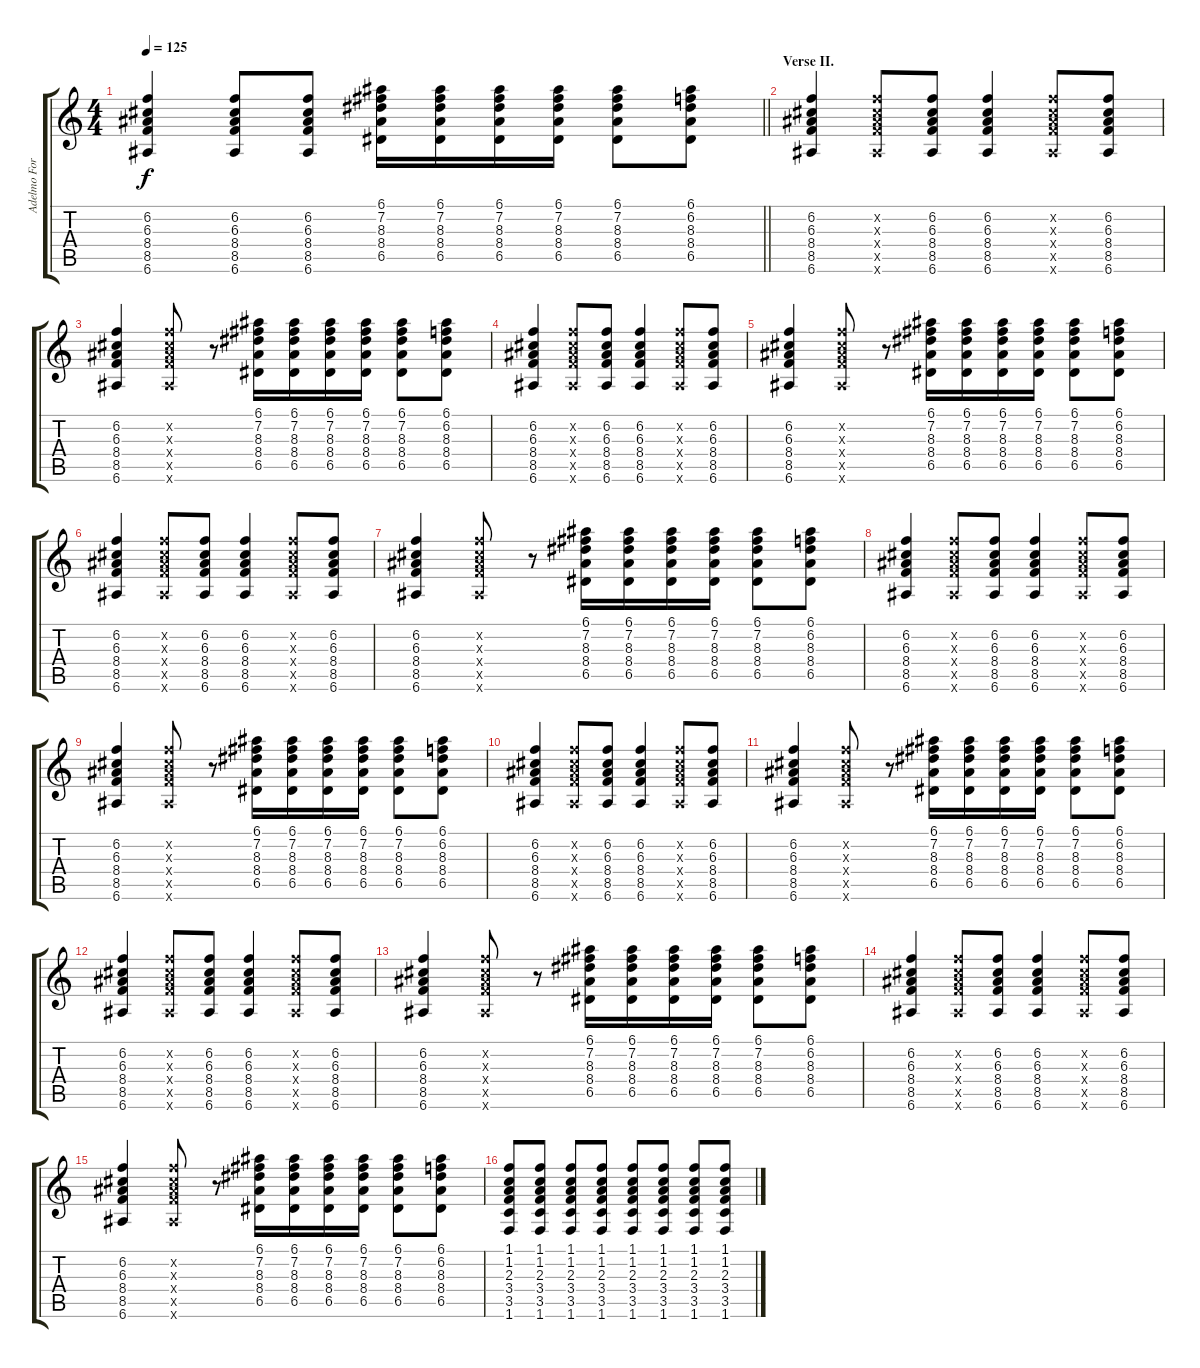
\track ("Adelmo Fornaciari - Rhythm Guitar" "Adelmo For") {instrument electricguitarclean}
\staff {score tabs}
\tuning (E4 B3 G3 D3 A2 E2) {hide}
\ts (4 4)
\tempo 125
\clef g2
\barLineRight lightlight
\ks c
(6.2 6.3 8.4 8.5 6.6).4{dy f} (6.2 6.3 8.4 8.5 6.6).8 (6.2 6.3 8.4 8.5 6.6).8 (6.1 7.2 8.3 8.4 6.5).16 (6.1 7.2 8.3 8.4 6.5).16 (6.1 7.2 8.3 8.4 6.5).16 (6.1 7.2 8.3 8.4 6.5).16 (6.1 7.2 8.3 8.4 6.5).8 (6.1 6.2 8.3 8.4 6.5).8 |
\section ("" "Verse II.")
(6.2 6.3 8.4 8.5 6.6).4 (6.2{x} 6.3{x} 8.4{x} 8.5{x} 6.6{x}).8 (6.2 6.3 8.4 8.5 6.6).8 (6.2 6.3 8.4 8.5 6.6).4 (6.2{x} 6.3{x} 8.4{x} 8.5{x} 6.6{x}).8 (6.2 6.3 8.4 8.5 6.6).8 |
(6.2 6.3 8.4 8.5 6.6).4 (6.2{x} 6.3{x} 8.4{x} 8.5{x} 6.6{x}).8 r.8 (6.1 7.2 8.3 8.4 6.5).16 (6.1 7.2 8.3 8.4 6.5).16 (6.1 7.2 8.3 8.4 6.5).16 (6.1 7.2 8.3 8.4 6.5).16 (6.1 7.2 8.3 8.4 6.5).8 (6.1 6.2 8.3 8.4 6.5).8 |
(6.2 6.3 8.4 8.5 6.6).4 (6.2{x} 6.3{x} 8.4{x} 8.5{x} 6.6{x}).8 (6.2 6.3 8.4 8.5 6.6).8 (6.2 6.3 8.4 8.5 6.6).4 (6.2{x} 6.3{x} 8.4{x} 8.5{x} 6.6{x}).8 (6.2 6.3 8.4 8.5 6.6).8 |
(6.2 6.3 8.4 8.5 6.6).4 (6.2{x} 6.3{x} 8.4{x} 8.5{x} 6.6{x}).8 r.8 (6.1 7.2 8.3 8.4 6.5).16 (6.1 7.2 8.3 8.4 6.5).16 (6.1 7.2 8.3 8.4 6.5).16 (6.1 7.2 8.3 8.4 6.5).16 (6.1 7.2 8.3 8.4 6.5).8 (6.1 6.2 8.3 8.4 6.5).8 |
(6.2 6.3 8.4 8.5 6.6).4 (6.2{x} 6.3{x} 8.4{x} 8.5{x} 6.6{x}).8 (6.2 6.3 8.4 8.5 6.6).8 (6.2 6.3 8.4 8.5 6.6).4 (6.2{x} 6.3{x} 8.4{x} 8.5{x} 6.6{x}).8 (6.2 6.3 8.4 8.5 6.6).8 |
(6.2 6.3 8.4 8.5 6.6).4 (6.2{x} 6.3{x} 8.4{x} 8.5{x} 6.6{x}).8 r.8 (6.1 7.2 8.3 8.4 6.5).16 (6.1 7.2 8.3 8.4 6.5).16 (6.1 7.2 8.3 8.4 6.5).16 (6.1 7.2 8.3 8.4 6.5).16 (6.1 7.2 8.3 8.4 6.5).8 (6.1 6.2 8.3 8.4 6.5).8 |
(6.2 6.3 8.4 8.5 6.6).4 (6.2{x} 6.3{x} 8.4{x} 8.5{x} 6.6{x}).8 (6.2 6.3 8.4 8.5 6.6).8 (6.2 6.3 8.4 8.5 6.6).4 (6.2{x} 6.3{x} 8.4{x} 8.5{x} 6.6{x}).8 (6.2 6.3 8.4 8.5 6.6).8 |
(6.2 6.3 8.4 8.5 6.6).4 (6.2{x} 6.3{x} 8.4{x} 8.5{x} 6.6{x}).8 r.8 (6.1 7.2 8.3 8.4 6.5).16 (6.1 7.2 8.3 8.4 6.5).16 (6.1 7.2 8.3 8.4 6.5).16 (6.1 7.2 8.3 8.4 6.5).16 (6.1 7.2 8.3 8.4 6.5).8 (6.1 6.2 8.3 8.4 6.5).8 |
(6.2 6.3 8.4 8.5 6.6).4 (6.2{x} 6.3{x} 8.4{x} 8.5{x} 6.6{x}).8 (6.2 6.3 8.4 8.5 6.6).8 (6.2 6.3 8.4 8.5 6.6).4 (6.2{x} 6.3{x} 8.4{x} 8.5{x} 6.6{x}).8 (6.2 6.3 8.4 8.5 6.6).8 |
(6.2 6.3 8.4 8.5 6.6).4 (6.2{x} 6.3{x} 8.4{x} 8.5{x} 6.6{x}).8 r.8 (6.1 7.2 8.3 8.4 6.5).16 (6.1 7.2 8.3 8.4 6.5).16 (6.1 7.2 8.3 8.4 6.5).16 (6.1 7.2 8.3 8.4 6.5).16 (6.1 7.2 8.3 8.4 6.5).8 (6.1 6.2 8.3 8.4 6.5).8 |
(6.2 6.3 8.4 8.5 6.6).4 (6.2{x} 6.3{x} 8.4{x} 8.5{x} 6.6{x}).8 (6.2 6.3 8.4 8.5 6.6).8 (6.2 6.3 8.4 8.5 6.6).4 (6.2{x} 6.3{x} 8.4{x} 8.5{x} 6.6{x}).8 (6.2 6.3 8.4 8.5 6.6).8 |
(6.2 6.3 8.4 8.5 6.6).4 (6.2{x} 6.3{x} 8.4{x} 8.5{x} 6.6{x}).8 r.8 (6.1 7.2 8.3 8.4 6.5).16 (6.1 7.2 8.3 8.4 6.5).16 (6.1 7.2 8.3 8.4 6.5).16 (6.1 7.2 8.3 8.4 6.5).16 (6.1 7.2 8.3 8.4 6.5).8 (6.1 6.2 8.3 8.4 6.5).8 |
(6.2 6.3 8.4 8.5 6.6).4 (6.2{x} 6.3{x} 8.4{x} 8.5{x} 6.6{x}).8 (6.2 6.3 8.4 8.5 6.6).8 (6.2 6.3 8.4 8.5 6.6).4 (6.2{x} 6.3{x} 8.4{x} 8.5{x} 6.6{x}).8 (6.2 6.3 8.4 8.5 6.6).8 |
(6.2 6.3 8.4 8.5 6.6).4 (6.2{x} 6.3{x} 8.4{x} 8.5{x} 6.6{x}).8 r.8 (6.1 7.2 8.3 8.4 6.5).16 (6.1 7.2 8.3 8.4 6.5).16 (6.1 7.2 8.3 8.4 6.5).16 (6.1 7.2 8.3 8.4 6.5).16 (6.1 7.2 8.3 8.4 6.5).8 (6.1 6.2 8.3 8.4 6.5).8 |
(1.1 1.2 2.3 3.4 3.5 1.6).8 (1.1 1.2 2.3 3.4 3.5 1.6).8 (1.1 1.2 2.3 3.4 3.5 1.6).8 (1.1 1.2 2.3 3.4 3.5 1.6).8 (1.1 1.2 2.3 3.4 3.5 1.6).8 (1.1 1.2 2.3 3.4 3.5 1.6).8 (1.1 1.2 2.3 3.4 3.5 1.6).8 (1.1 1.2 2.3 3.4 3.5 1.6).8
